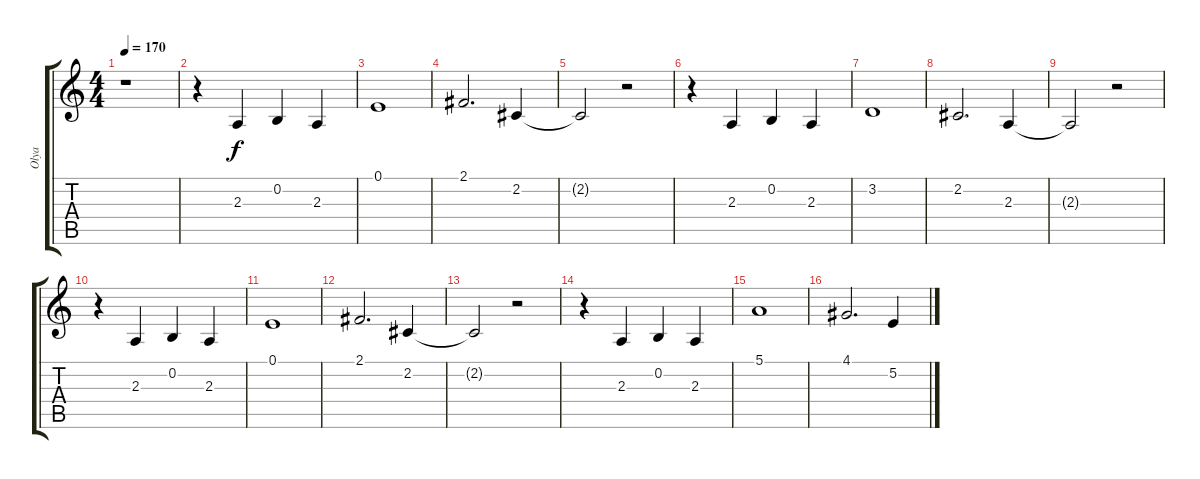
\track ("Olya" "Olya") {instrument stringensemble1}
\staff {score tabs}
\tuning (E4 B3 G3 D3 A2 E2) {hide}
\ts (4 4)
\tempo 170
\clef g2
\ks c
r.1{dy f} |
r.4 2.3.4 0.2.4 2.3.4 |
0.1.1 |
2.1.2{d} 2.2.4 |
2.2{t}.2 r.2 |
r.4 2.3.4 0.2.4 2.3.4 |
3.2.1 |
2.2.2{d} 2.3.4 |
2.3{t}.2 r.2 |
r.4 2.3.4 0.2.4 2.3.4 |
0.1.1 |
2.1.2{d} 2.2.4 |
2.2{t}.2 r.2 |
r.4 2.3.4 0.2.4 2.3.4 |
5.1.1 |
4.1.2{d} 5.2.4
